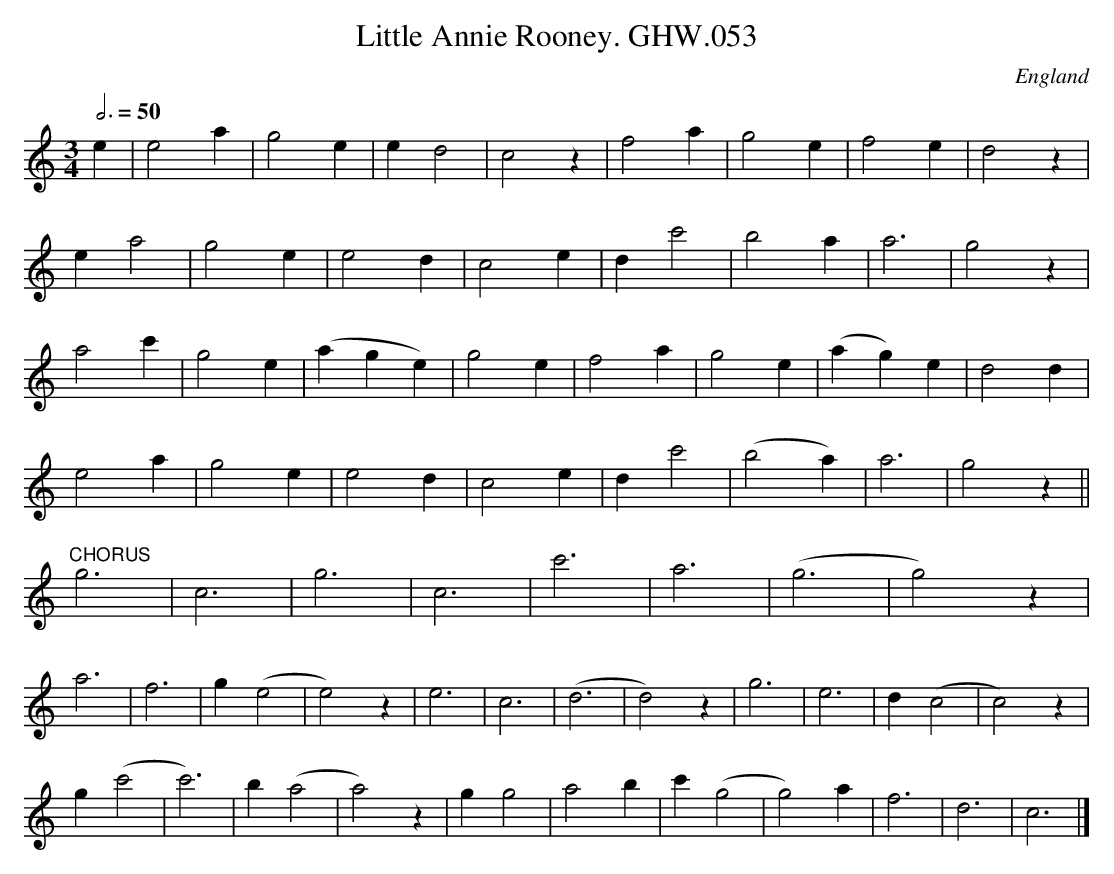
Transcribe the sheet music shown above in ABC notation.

X:1
T:Little Annie Rooney. GHW.053
M:3/4
L:1/4
Q:3/4=50
O:England
K:C major
e|e2a|g2e|ed2|c2z|f2a|g2e|f2e|d2z|!
ea2|g2e|e2d|c2e|dc'2|b2a|a3|g2z|!
a2c'|g2e|(age)|g2e|f2a|g2e|(ag)e|d2d|!
e2a|g2e|e2d|c2e|dc'2|(b2a)|a3|g2z||!
"^CHORUS"g3|c3|g3|c3|c'3|a3|(g3|g2)z|!
a3|f3|g(e2|e2)z|e3|c3|(d3|d2)z|g3|e3|d(c2|c2)z|!
g(c'2|c'3)|b(a2|a2)z|gg2|a2b|c'(g2|g2)a|f3|d3|c3|]
